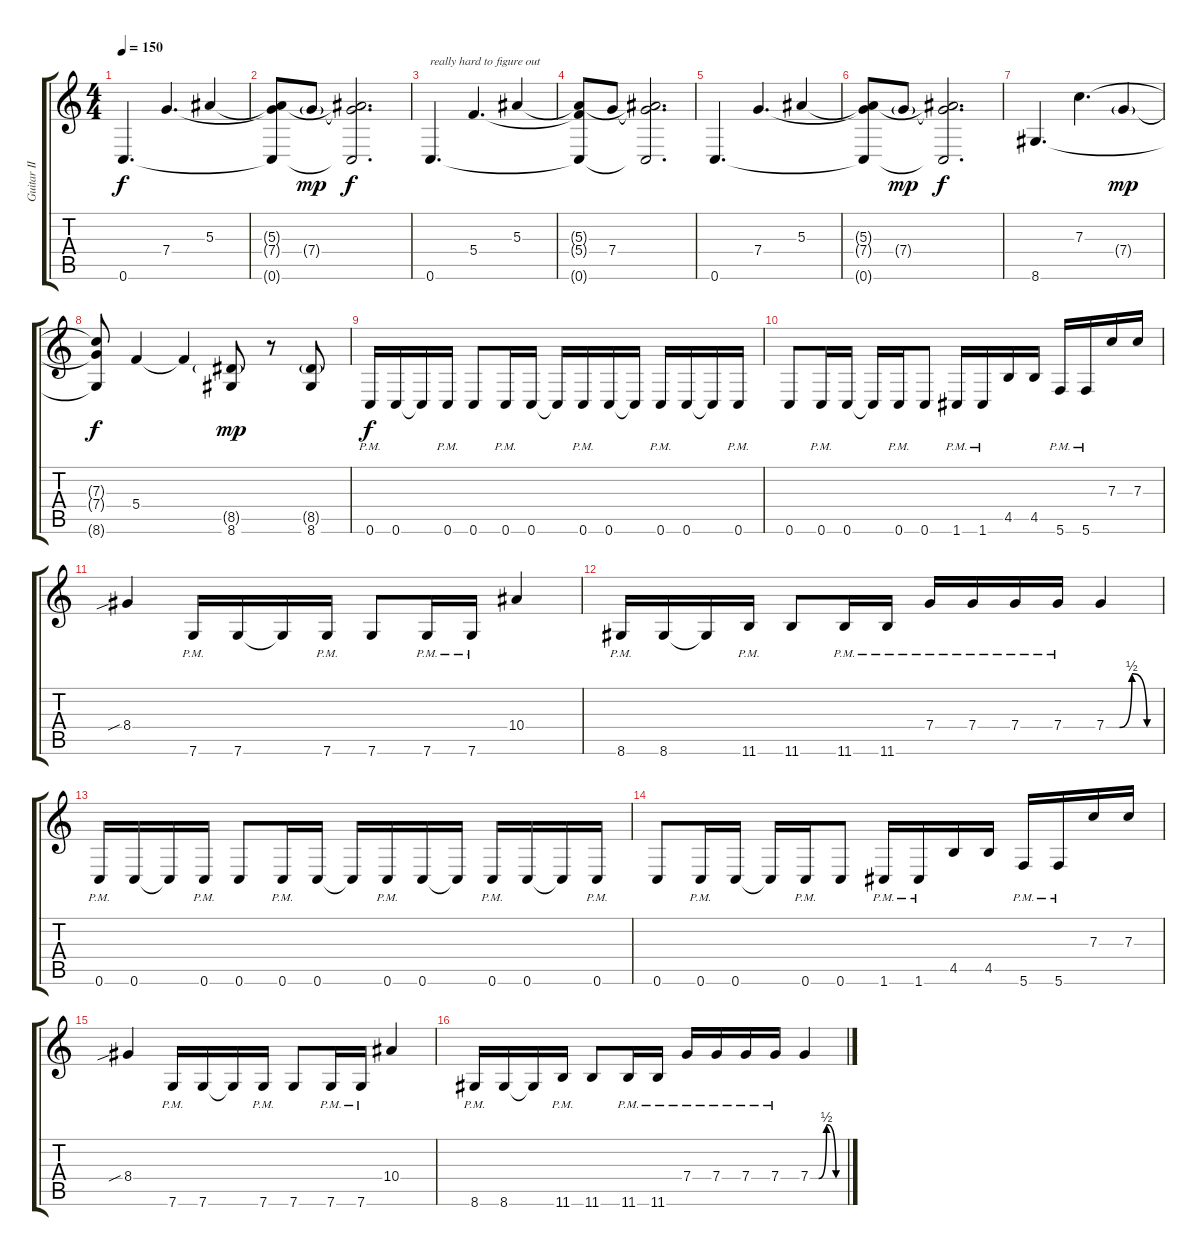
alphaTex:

\track ("Guitar II" "Guitar II") {instrument distortionguitar}
\staff {score tabs}
\tuning (D4 A3 F3 C3 G2 C2) {hide}
\ts (4 4)
\tempo 150
\clef g2
\ks c
0.6.4{d dy f} 7.4.4{d} 5.3.4 |
(5.3{t} 7.4{t} 0.6{t}).8 7.4{g}.8{dy mp} (5.3{t} 7.4{t} 0.6{t}).2{d dy f} |
0.6.4{d txt "really hard to figure out"} 5.4.4{d} 5.3.4 |
(5.3{t} 5.4{t} 0.6{t}).8 7.4.8 (5.3{t} 7.4{t} 0.6{t}).2{d} |
0.6.4{d} 7.4.4{d} 5.3.4 |
(5.3{t} 7.4{t} 0.6{t}).8 7.4{g}.8{dy mp} (5.3{t} 7.4{t} 0.6{t}).2{d dy f} |
8.6.4{d} 7.3.4{d} 7.4{g}.4{dy mp} |
(7.3{t} 7.4{t} 8.6{t}).8{dy f} 5.4.4 5.4{t}.4 (8.5{g} 8.6).8{dy mp} r.8 (8.5{g} 8.6).8 |
0.6{pm}.16{dy f} 0.6.16 0.6{t}.16 0.6{pm}.16 0.6.8 0.6{pm}.16 0.6.16 0.6{t}.16 0.6{pm}.16 0.6.16 0.6{t}.16 0.6{pm}.16 0.6.16 0.6{t}.16 0.6{pm}.16 |
0.6.8 0.6{pm}.16 0.6.16 0.6{t}.16 0.6{pm}.16 0.6.8 1.6{pm}.16 1.6{pm}.16 4.5.16 4.5.16 5.6{pm}.16 5.6{pm}.16 7.3.16 7.3.16 |
8.4{sib}.4 7.6{pm}.16 7.6.16 7.6{t}.16 7.6{pm}.16 7.6.8 7.6{pm}.16 7.6{pm}.16 10.4.4 |
8.6{pm}.16 8.6.16 8.6{t}.16 11.6{pm}.16 11.6.8 11.6{pm}.16 11.6{pm}.16 7.4{pm}.16 7.4{pm}.16 7.4{pm}.16 7.4{pm}.16 7.4{be (custom 0 0 15 0 29 2 46 0 60 0)}.4 |
0.6{pm}.16 0.6.16 0.6{t}.16 0.6{pm}.16 0.6.8 0.6{pm}.16 0.6.16 0.6{t}.16 0.6{pm}.16 0.6.16 0.6{t}.16 0.6{pm}.16 0.6.16 0.6{t}.16 0.6{pm}.16 |
0.6.8 0.6{pm}.16 0.6.16 0.6{t}.16 0.6{pm}.16 0.6.8 1.6{pm}.16 1.6{pm}.16 4.5.16 4.5.16 5.6{pm}.16 5.6{pm}.16 7.3.16 7.3.16 |
8.4{sib}.4 7.6{pm}.16 7.6.16 7.6{t}.16 7.6{pm}.16 7.6.8 7.6{pm}.16 7.6{pm}.16 10.4.4 |
8.6{pm}.16 8.6.16 8.6{t}.16 11.6{pm}.16 11.6.8 11.6{pm}.16 11.6{pm}.16 7.4{pm}.16 7.4{pm}.16 7.4{pm}.16 7.4{pm}.16 7.4{be (custom 0 0 15 0 29 2 46 0 60 0)}.4
